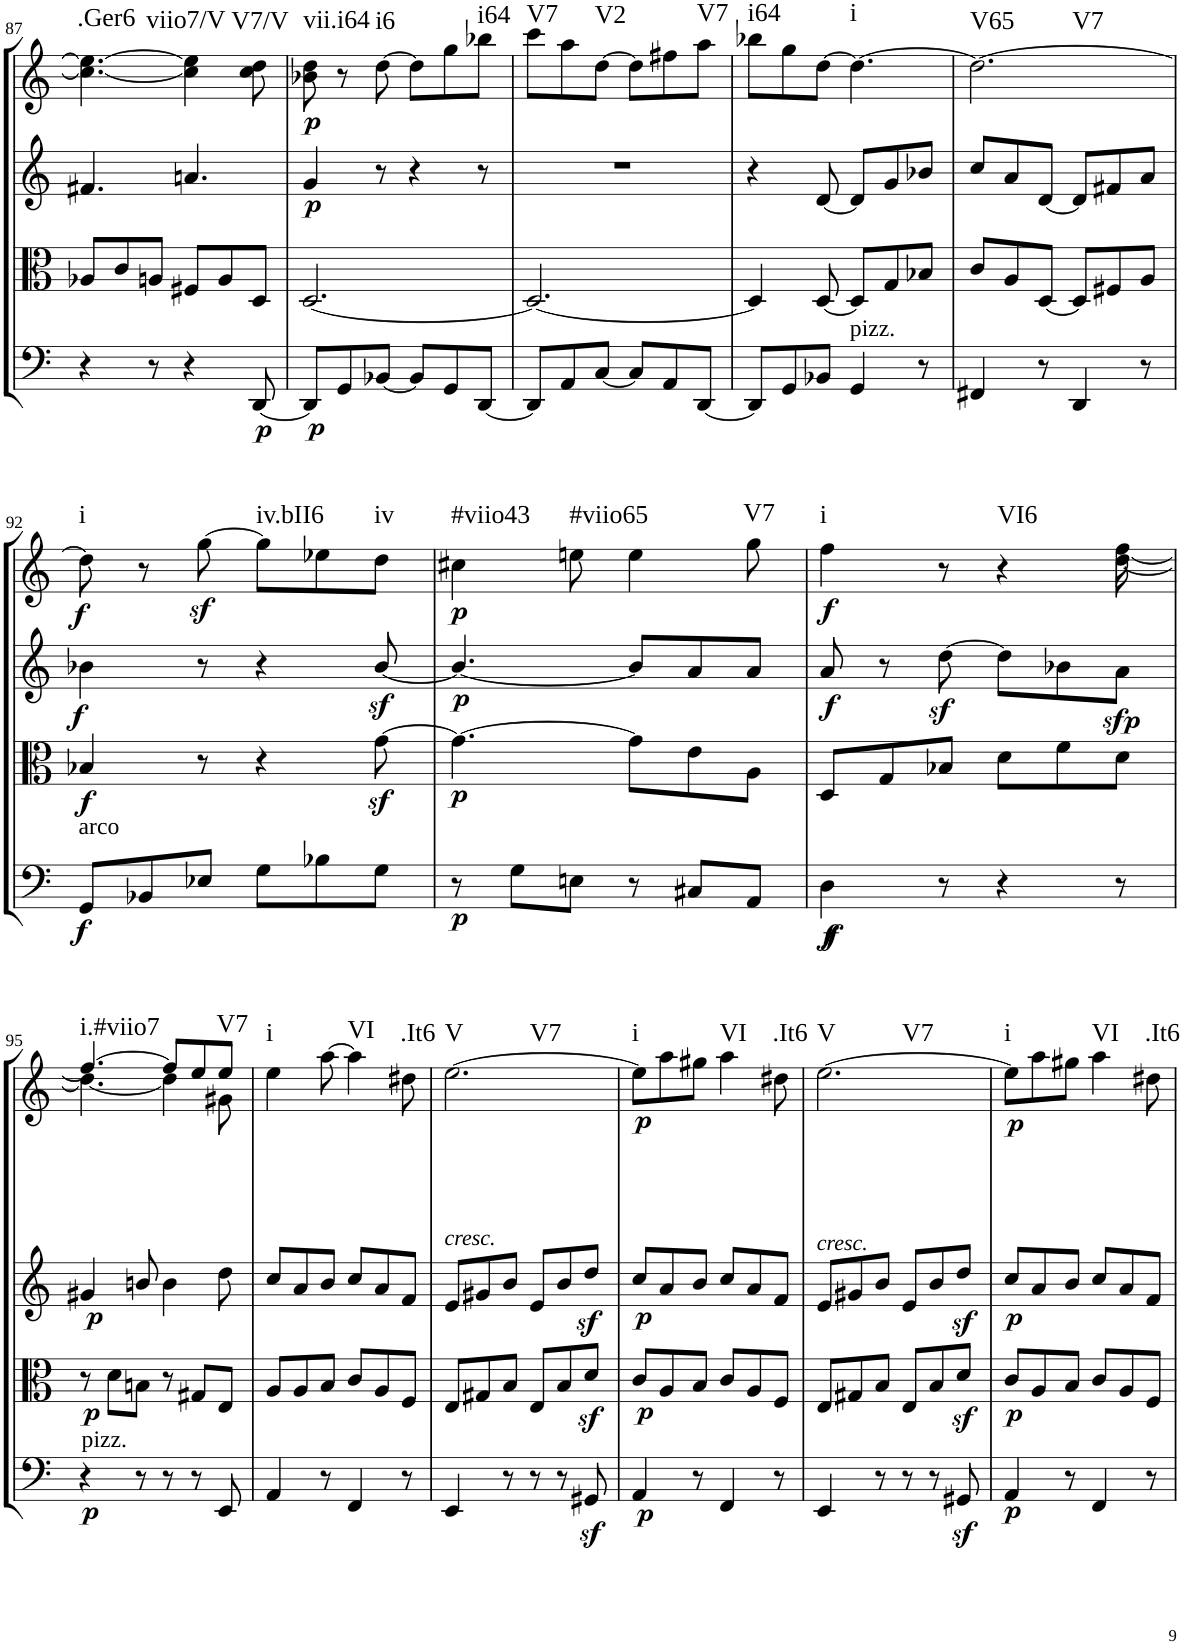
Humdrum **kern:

**kern	**dynam	**kern	**dynam	**kern	**dynam	**kern	**dynam	**harte
*part4	*part4	*part3	*part3	*part2	*part2	*part1	*part1	*part1
*staff4	*staff4	*staff3	*staff3	*staff2	*staff2	*staff1	*staff1	*
*I"Cello	*	*I"Viola	*	*I"2nd Violin	*	*I"1st Violin	*	*
*	*	*I'Vla	*	*I'Vln	*	*I'Vln	*	*
!!LO:PB:g=z
*clefF4	*	*clefC3	*	*clefG2	*	*clefG2	*	*
*k[]	*	*k[]	*	*k[]	*	*k[]	*	*
*M6/8	*	*M6/8	*	*M6/8	*	*M6/8	*	*
=87	=87	=87	=87	=87	=87	=87	=87	=87
!	!	!	!	!	!	!	!	!LO:H:kt=.Ger6
4r	.	8A-X/L	.	4.f#X/	.	4.cc\_ 4.ee-\_	.	N
.	.	8c/	.	.	.	.	.	.
8r	.	8An/J	.	.	.	.	.	.
!	!	!	!	!	!	!	!	!LO:H:kt=viio7/V
4r	.	8F#X/L	.	4.an/	.	4cc\] 4ee-\]	.	N
.	.	8A/	.	.	.	.	.	.
!	!LO:DY:b	!	!	!	!	!	!	!LO:H:kt=V7/V
[8DD/	p	8D/J	.	.	.	8cc\ 8dd\	.	N
=88	=88	=88	=88	=88	=88	=88	=88	=88
!	!LO:DY:b	!	!	!	!LO:DY:b	!	!LO:DY:b	!LO:H:kt=vii.i64
8DD/L]	p	[2.D/	.	4g/	p	8b-X\ 8dd\	p	N
8GG/	.	.	.	.	.	8r	.	.
!	!	!	!	!	!	!	!	!LO:H:kt=i6
[8BB-X/J	.	.	.	8r	.	[8dd\	.	N
8BB-/L]	.	.	.	4r	.	8dd\L]	.	.
8GG/	.	.	.	.	.	8gg\	.	.
!	!	!	!	!	!	!	!	!LO:H:kt=i64
[8DD/J	.	.	.	8r	.	8bb-X\J	.	N
=89	=89	=89	=89	=89	=89	=89	=89	=89
!	!	!	!	!	!	!	!	!LO:H:kt=V7
8DD/L]	.	2.D/_	.	2.r	.	8ccc\L	.	N
8AA/	.	.	.	.	.	8aa\	.	.
!	!	!	!	!	!	!	!	!LO:H:kt=V2
[8C/J	.	.	.	.	.	[8dd\J	.	N
8C/L]	.	.	.	.	.	8dd\L]	.	.
8AA/	.	.	.	.	.	8ff#X\	.	.
!	!	!	!	!	!	!	!	!LO:H:kt=V7
[8DD/J	.	.	.	.	.	8aa\J	.	N
=90	=90	=90	=90	=90	=90	=90	=90	=90
!	!	!	!	!	!	!	!	!LO:H:kt=i64
8DD/L]	.	4D/]	.	4r	.	8bb-X\L	.	N
8GG/	.	.	.	.	.	8gg\	.	.
8BB-X/J	.	[8D/	.	[8d/	.	[8dd\J	.	.
!LO:TX:a:t=pizz.	!	!	!	!	!	!	!	!LO:H:kt=i
4GG/	.	8D/L]	.	8d/L]	.	4.dd\_	.	N
.	.	8G/	.	8g/	.	.	.	.
8r	.	8B-X/J	.	8b-X/J	.	.	.	.
=91	=91	=91	=91	=91	=91	=91	=91	=91
!	!	!	!	!	!	!	!	!LO:H:n=1:kt=V65
!	!	!	!	!	!	!	!	!LO:H:n=2:kt=V7
4FF#X/	.	8c/L	.	8cc/L	.	2.dd\_	.	N N
.	.	8A/	.	8a/	.	.	.	.
8r	.	[8D/J	.	[8d/J	.	.	.	.
4DD/	.	8D/L]	.	8d/L]	.	.	.	.
.	.	8F#X/	.	8f#X/	.	.	.	.
8r	.	8A/J	.	8a/J	.	.	.	.
!!LO:LB:g=z
=92	=92	=92	=92	=92	=92	=92	=92	=92
!LO:TX:a:t=arco	!	!	!	!	!	!	!	!
!	!LO:DY:b	!	!LO:DY:b	!	!LO:DY:b	!	!LO:DY:b	!LO:H:kt=i
8GG/L	f	4B-X/	f	4b-X\	f	8dd\]	f	N
8BB-X/	.	.	.	.	.	8r	.	.
8E-X/J	.	8r	.	8r	.	[8ggz<\	.	.
!	!	!	!	!	!	!	!	!LO:H:kt=iv.bII6
8G\L	.	4r	.	4r	.	8gg\L]	.	N
8B-X\	.	.	.	.	.	8ee-X\	.	.
!	!	!	!	!	!	!	!	!LO:H:kt=iv
8G\J	.	[8gz<\	.	[8b-z</	.	8dd\J	.	N
=93	=93	=93	=93	=93	=93	=93	=93	=93
!	!LO:DY:b	!	!LO:DY:b	!	!LO:DY:b	!	!LO:DY:b	!LO:H:kt=#viio43
8r	p	4.g\_	p	4.b-/_	p	4cc#X\	p	N
8G\L	.	.	.	.	.	.	.	.
!	!	!	!	!	!	!	!	!LO:H:kt=#viio65
8En\J	.	.	.	.	.	8een\	.	N
8r	.	8g\L]	.	8b-/L]	.	4ee\	.	.
8C#X/L	.	8e\	.	8a/	.	.	.	.
!	!	!	!	!	!	!	!	!LO:H:kt=V7
8AA/J	.	8A\J	.	8a/J	.	8gg\	.	N
=94	=94	=94	=94	=94	=94	=94	=94	=94
*	*	*	*	*	*	*^	*	*
!	!LO:DY:b	!	!	!	!	!	!	!	!
!	!LO:DY:n=1:b	!	!	!	!LO:DY:b	!	!	!LO:DY:b	!LO:H:kt=i
4D\	f f	8D/L	.	8a/	f	4ff\	8ryy	f	N
*	*	*	*	*	*	*v	*v	*	*
.	.	8G/	.	8r	.	.	.	.
8r	.	8B-X/J	.	[8ddz<\	.	8r	.	.
!	!	!	!	!	!	!	!	!LO:H:kt=VI6
4r	.	8d\L	.	8dd\L]	.	4r	.	N
.	.	8f\	.	8b-X\	.	.	.	.
*	*	*	*	*	*	*^	*	*
!	!	!	!	!	!LO:DY:b	!	!	!	!
8r	.	8d\J	.	8a\J	sfp	[8ff\	[8dd\	.	.
!!LO:LB:g=z	!!
=95	=95	=95	=95	=95	=95	=95	=95	=95	=95
!LO:TX:a:t=pizz.	!	!	!	!	!	!	!	!	!
!	!LO:DY:b	!	!LO:DY:b	!	!LO:DY:b	!	!	!	!LO:H:kt=i.#viio7
4r	p	8r	p	4g#X/	p	4.ff/_	4.dd\_	.	N
.	.	8d\L	.	.	.	.	.	.	.
8r	.	8Bn\J	.	8bn/	.	.	.	.	.
8r	.	8r	.	4b\	.	8ff/L]	4dd\]	.	.
8r	.	8G#X/L	.	.	.	8ee/	.	.	.
!	!	!	!	!	!	!	!	!	!LO:H:kt=V7
8EE/	.	8E/J	.	8dd\	.	8ee/J	8g#X\	.	N
=96	=96	=96	=96	=96	=96	=96	=96	=96	=96
!	!	!	!	!	!	!	!	!	!LO:H:kt=i
*	*	*	*	*	*	*v	*v	*	*
4AA/	.	8A/L	.	8cc/L	.	4ee\	.	N
.	.	8A/	.	8a/	.	.	.	.
8r	.	8B/J	.	8b/J	.	[8aa\	.	.
!	!	!	!	!	!	!	!	!LO:H:kt=VI
4FF/	.	8c/L	.	8cc/L	.	4aa\]	.	N
.	.	8A/	.	8a/	.	.	.	.
!	!	!	!	!	!	!	!	!LO:H:kt=.It6
8r	.	8F/J	.	8f/J	.	8dd#X\	.	N
=97	=97	=97	=97	=97	=97	=97	=97	=97
!	!	!	!	!	!	!LO:TX:b:i:t=cresc.	!	!LO:H:n=1:kt=V
!	!	!	!	!	!	!	!	!LO:H:n=2:kt=V7
4EE/	.	8E/L	.	8e/L	.	[2.ee\	.	N N
.	.	8G#X/	.	8g#X/	.	.	.	.
8r	.	8B/J	.	8b/J	.	.	.	.
8r	.	8E/L	.	8e/L	.	.	.	.
8r	.	8B/	.	8b/	.	.	.	.
8GG#Xz</	.	8dz</J	.	8ddz</J	.	.	.	.
=98	=98	=98	=98	=98	=98	=98	=98	=98
!	!LO:DY:b	!	!LO:DY:b	!	!LO:DY:b	!	!LO:DY:b	!LO:H:kt=i
4AA/	p	8c/L	p	8cc/L	p	8ee\L]	p	N
.	.	8A/	.	8a/	.	8aa\	.	.
8r	.	8B/J	.	8b/J	.	8gg#X\J	.	.
!	!	!	!	!	!	!	!	!LO:H:kt=VI
4FF/	.	8c/L	.	8cc/L	.	4aa\	.	N
.	.	8A/	.	8a/	.	.	.	.
!	!	!	!	!	!	!	!	!LO:H:kt=.It6
8r	.	8F/J	.	8f/J	.	8dd#X\	.	N
=99	=99	=99	=99	=99	=99	=99	=99	=99
!	!	!	!	!	!	!LO:TX:b:i:t=cresc.	!	!LO:H:n=1:kt=V
!	!	!	!	!	!	!	!	!LO:H:n=2:kt=V7
4EE/	.	8E/L	.	8e/L	.	[2.ee\	.	N N
.	.	8G#X/	.	8g#X/	.	.	.	.
8r	.	8B/J	.	8b/J	.	.	.	.
8r	.	8E/L	.	8e/L	.	.	.	.
8r	.	8B/	.	8b/	.	.	.	.
8GG#Xz</	.	8dz</J	.	8ddz</J	.	.	.	.
=100	=100	=100	=100	=100	=100	=100	=100	=100
!	!LO:DY:b	!	!LO:DY:b	!	!LO:DY:b	!	!LO:DY:b	!LO:H:kt=i
4AA/	p	8c/L	p	8cc/L	p	8ee\L]	p	N
.	.	8A/	.	8a/	.	8aa\	.	.
8r	.	8B/J	.	8b/J	.	8gg#X\J	.	.
!	!	!	!	!	!	!	!	!LO:H:kt=VI
4FF/	.	8c/L	.	8cc/L	.	4aa\	.	N
.	.	8A/	.	8a/	.	.	.	.
!	!	!	!	!	!	!	!	!LO:H:kt=.It6
8r	.	8F/J	.	8f/J	.	8dd#X\	.	N
=	=	=	=	=	=	=	=	=
*-	*-	*-	*-	*-	*-	*-	*-	*-
